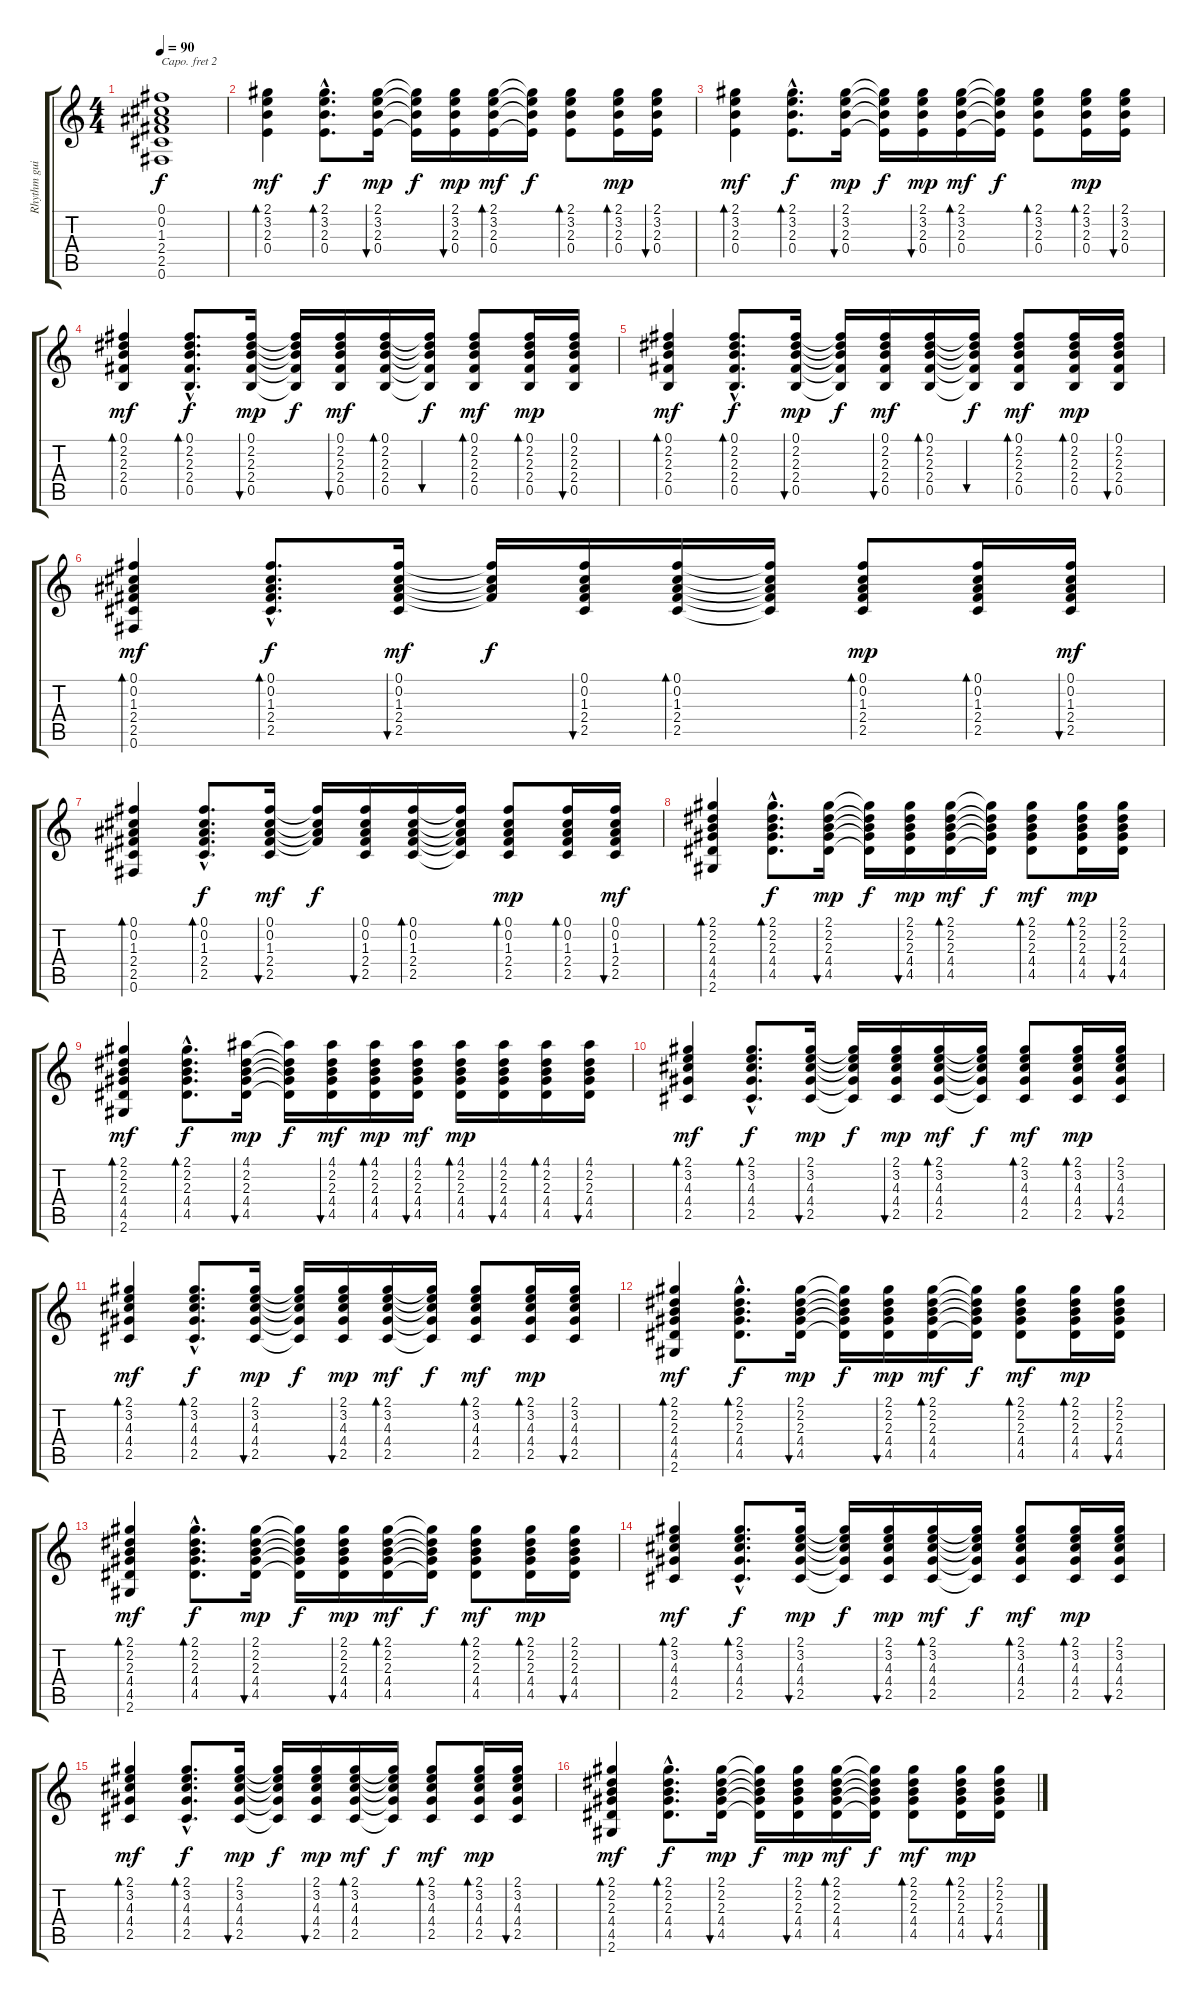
\track ("Rhythm guitar" "Rhythm gui") {instrument acousticguitarsteel}
\staff {score tabs}
\capo 2
\tuning (E4 B3 G3 D3 A2 E2) {hide}
\ts (4 4)
\tempo 90
\clef g2
\ks c
(0.1{t} 0.2{t} 1.3{t} 2.4{t} 2.5{t} 0.6{t}).1{dy f} |
(2.1 3.2 2.3 0.4).4{bd 30 dy mf} (2.1{hac} 3.2{hac} 2.3{hac} 0.4{hac}).8{d bd 30 dy f} (2.1 3.2 2.3 0.4).16{bu 30 dy mp} (2.1{t} 3.2{t} 2.3{t} 0.4{t}).16{dy f} (2.1 3.2 2.3 0.4).16{bu 30 dy mp} (2.1 3.2 2.3 0.4).16{bd 30 dy mf} (2.1{t} 3.2{t} 2.3{t} 0.4{t}).16{dy f} (2.1 3.2 2.3 0.4).8{bd 30} (2.1 3.2 2.3 0.4).16{bd 30 dy mp} (2.1 3.2 2.3 0.4).16{bu 30} |
(2.1 3.2 2.3 0.4).4{bd 30 dy mf} (2.1{hac} 3.2{hac} 2.3{hac} 0.4{hac}).8{d bd 30 dy f} (2.1 3.2 2.3 0.4).16{bu 30 dy mp} (2.1{t} 3.2{t} 2.3{t} 0.4{t}).16{dy f} (2.1 3.2 2.3 0.4).16{bu 30 dy mp} (2.1 3.2 2.3 0.4).16{bd 30 dy mf} (2.1{t} 3.2{t} 2.3{t} 0.4{t}).16{dy f} (2.1 3.2 2.3 0.4).8{bd 30} (2.1 3.2 2.3 0.4).16{bd 30 dy mp} (2.1 3.2 2.3 0.4).16{bu 30} |
(0.1 2.2 2.3 2.4 0.5).4{bd 30 dy mf} (0.1{hac} 2.2{hac} 2.3{hac} 2.4{hac} 0.5{hac}).8{d bd 30 dy f} (0.1 2.2 2.3 2.4 0.5).16{bu 30 dy mp} (0.1{t} 2.2{t} 2.3{t} 2.4{t} 0.5{t}).16{dy f} (0.1 2.2 2.3 2.4 0.5).16{bu 30 dy mf} (0.1 2.2 2.3 2.4 0.5).16{bd 30} (0.1{t} 2.2{t} 2.3{t} 2.4{t} 0.5{t}).16{bu 30 dy f} (0.1 2.2 2.3 2.4 0.5).8{bd 30 dy mf} (0.1 2.2 2.3 2.4 0.5).16{bd 30 dy mp} (0.1 2.2 2.3 2.4 0.5).16{bu 30} |
(0.1 2.2 2.3 2.4 0.5).4{bd 30 dy mf} (0.1{hac} 2.2{hac} 2.3{hac} 2.4{hac} 0.5{hac}).8{d bd 30 dy f} (0.1 2.2 2.3 2.4 0.5).16{bu 30 dy mp} (0.1{t} 2.2{t} 2.3{t} 2.4{t} 0.5{t}).16{dy f} (0.1 2.2 2.3 2.4 0.5).16{bu 30 dy mf} (0.1 2.2 2.3 2.4 0.5).16{bd 30} (0.1{t} 2.2{t} 2.3{t} 2.4{t} 0.5{t}).16{bu 30 dy f} (0.1 2.2 2.3 2.4 0.5).8{bd 30 dy mf} (0.1 2.2 2.3 2.4 0.5).16{bd 30 dy mp} (0.1 2.2 2.3 2.4 0.5).16{bu 30} |
(0.1 0.2 1.3 2.4 2.5 0.6).4{bd 30 dy mf} (0.1{hac} 0.2{hac} 1.3{hac} 2.4{hac} 2.5{hac}).8{d bd 30 dy f} (0.1 0.2 1.3 2.4 2.5).16{bu 30 dy mf} (0.1{t} 0.2{t} 1.3{t} 2.4{t}).16{dy f} (0.1 0.2 1.3 2.4 2.5).16{bu 30} (0.1 0.2 1.3 2.4 2.5).16{bd 30} (0.1{t} 0.2{t} 1.3{t} 2.4{t} 2.5{t}).16 (0.1 0.2 1.3 2.4 2.5).8{bd 30 dy mp} (0.1 0.2 1.3 2.4 2.5).16{bd 30} (0.1 0.2 1.3 2.4 2.5).16{bu 30 dy mf} |
(0.1 0.2 1.3 2.4 2.5 0.6).4{bd 30} (0.1{hac} 0.2{hac} 1.3{hac} 2.4{hac} 2.5{hac}).8{d bd 30 dy f} (0.1 0.2 1.3 2.4 2.5).16{bu 30 dy mf} (0.1{t} 0.2{t} 1.3{t} 2.4{t}).16{dy f} (0.1 0.2 1.3 2.4 2.5).16{bu 30} (0.1 0.2 1.3 2.4 2.5).16{bd 30} (0.1{t} 0.2{t} 1.3{t} 2.4{t} 2.5{t}).16 (0.1 0.2 1.3 2.4 2.5).8{bd 30 dy mp} (0.1 0.2 1.3 2.4 2.5).16{bd 30} (0.1 0.2 1.3 2.4 2.5).16{bu 30 dy mf} |
(2.1 2.2 2.3 4.4 4.5 2.6).4{bd 30} (2.1{hac} 2.2{hac} 2.3{hac} 4.4{hac} 4.5{hac}).8{d bd 30 dy f} (2.1 2.2 2.3 4.4 4.5).16{bu 30 dy mp} (2.1{t} 2.2{t} 2.3{t} 4.4{t} 4.5{t}).16{dy f} (2.1 2.2 2.3 4.4 4.5).16{bu 30 dy mp} (2.1 2.2 2.3 4.4 4.5).16{bd 30 dy mf} (2.1{t} 2.2{t} 2.3{t} 4.4{t} 4.5{t}).16{dy f} (2.1 2.2 2.3 4.4 4.5).8{bd 30 dy mf} (2.1 2.2 2.3 4.4 4.5).16{bd 30 dy mp} (2.1 2.2 2.3 4.4 4.5).16{bu 30} |
(2.1 2.2 2.3 4.4 4.5 2.6).4{bd 30 dy mf} (2.1{hac} 2.2{hac} 2.3{hac} 4.4{hac} 4.5{hac}).8{d bd 30 dy f} (4.1 2.2 2.3 4.4 4.5).16{bu 30 dy mp} (4.1{t} 2.2{t} 2.3{t} 4.4{t} 4.5{t}).16{dy f} (4.1 2.2 2.3 4.4 4.5).16{bu 30 dy mf} (4.1 2.2 2.3 4.4 4.5).16{bd 30 dy mp} (4.1 2.2 2.3 4.4 4.5).16{bu 30 dy mf} (4.1 2.2 2.3 4.4 4.5).16{bd 30 dy mp} (4.1 2.2 2.3 4.4 4.5).16{bu 30} (4.1 2.2 2.3 4.4 4.5).16{bd 30} (4.1 2.2 2.3 4.4 4.5).16{bu 30} |
(2.1 3.2 4.3 4.4 2.5).4{bd 30 dy mf} (2.1{hac} 3.2{hac} 4.3{hac} 4.4{hac} 2.5{hac}).8{d bd 30 dy f} (2.1 3.2 4.3 4.4 2.5).16{bu 30 dy mp} (2.1{t} 3.2{t} 4.3{t} 4.4{t} 2.5{t}).16{dy f} (2.1 3.2 4.3 4.4 2.5).16{bu 30 dy mp} (2.1 3.2 4.3 4.4 2.5).16{bd 30 dy mf} (2.1{t} 3.2{t} 4.3{t} 4.4{t} 2.5{t}).16{dy f} (2.1 3.2 4.3 4.4 2.5).8{bd 30 dy mf} (2.1 3.2 4.3 4.4 2.5).16{bd 30 dy mp} (2.1 3.2 4.3 4.4 2.5).16{bu 30} |
(2.1 3.2 4.3 4.4 2.5).4{bd 30 dy mf} (2.1{hac} 3.2{hac} 4.3{hac} 4.4{hac} 2.5{hac}).8{d bd 30 dy f} (2.1 3.2 4.3 4.4 2.5).16{bu 30 dy mp} (2.1{t} 3.2{t} 4.3{t} 4.4{t} 2.5{t}).16{dy f} (2.1 3.2 4.3 4.4 2.5).16{bu 30 dy mp} (2.1 3.2 4.3 4.4 2.5).16{bd 30 dy mf} (2.1{t} 3.2{t} 4.3{t} 4.4{t} 2.5{t}).16{dy f} (2.1 3.2 4.3 4.4 2.5).8{bd 30 dy mf} (2.1 3.2 4.3 4.4 2.5).16{bd 30 dy mp} (2.1 3.2 4.3 4.4 2.5).16{bu 30} |
(2.1 2.2 2.3 4.4 4.5 2.6).4{bd 30 dy mf} (2.1{hac} 2.2{hac} 2.3{hac} 4.4{hac} 4.5{hac}).8{d bd 30 dy f} (2.1 2.2 2.3 4.4 4.5).16{bu 30 dy mp} (2.1{t} 2.2{t} 2.3{t} 4.4{t} 4.5{t}).16{dy f} (2.1 2.2 2.3 4.4 4.5).16{bu 30 dy mp} (2.1 2.2 2.3 4.4 4.5).16{bd 30 dy mf} (2.1{t} 2.2{t} 2.3{t} 4.4{t} 4.5{t}).16{dy f} (2.1 2.2 2.3 4.4 4.5).8{bd 30 dy mf} (2.1 2.2 2.3 4.4 4.5).16{bd 30 dy mp} (2.1 2.2 2.3 4.4 4.5).16{bu 30} |
(2.1 2.2 2.3 4.4 4.5 2.6).4{bd 30 dy mf} (2.1{hac} 2.2{hac} 2.3{hac} 4.4{hac} 4.5{hac}).8{d bd 30 dy f} (2.1 2.2 2.3 4.4 4.5).16{bu 30 dy mp} (2.1{t} 2.2{t} 2.3{t} 4.4{t} 4.5{t}).16{dy f} (2.1 2.2 2.3 4.4 4.5).16{bu 30 dy mp} (2.1 2.2 2.3 4.4 4.5).16{bd 30 dy mf} (2.1{t} 2.2{t} 2.3{t} 4.4{t} 4.5{t}).16{dy f} (2.1 2.2 2.3 4.4 4.5).8{bd 30 dy mf} (2.1 2.2 2.3 4.4 4.5).16{bd 30 dy mp} (2.1 2.2 2.3 4.4 4.5).16{bu 30} |
(2.1 3.2 4.3 4.4 2.5).4{bd 30 dy mf} (2.1{hac} 3.2{hac} 4.3{hac} 4.4{hac} 2.5{hac}).8{d bd 30 dy f} (2.1 3.2 4.3 4.4 2.5).16{bu 30 dy mp} (2.1{t} 3.2{t} 4.3{t} 4.4{t} 2.5{t}).16{dy f} (2.1 3.2 4.3 4.4 2.5).16{bu 30 dy mp} (2.1 3.2 4.3 4.4 2.5).16{bd 30 dy mf} (2.1{t} 3.2{t} 4.3{t} 4.4{t} 2.5{t}).16{dy f} (2.1 3.2 4.3 4.4 2.5).8{bd 30 dy mf} (2.1 3.2 4.3 4.4 2.5).16{bd 30 dy mp} (2.1 3.2 4.3 4.4 2.5).16{bu 30} |
(2.1 3.2 4.3 4.4 2.5).4{bd 30 dy mf} (2.1{hac} 3.2{hac} 4.3{hac} 4.4{hac} 2.5{hac}).8{d bd 30 dy f} (2.1 3.2 4.3 4.4 2.5).16{bu 30 dy mp} (2.1{t} 3.2{t} 4.3{t} 4.4{t} 2.5{t}).16{dy f} (2.1 3.2 4.3 4.4 2.5).16{bu 30 dy mp} (2.1 3.2 4.3 4.4 2.5).16{bd 30 dy mf} (2.1{t} 3.2{t} 4.3{t} 4.4{t} 2.5{t}).16{dy f} (2.1 3.2 4.3 4.4 2.5).8{bd 30 dy mf} (2.1 3.2 4.3 4.4 2.5).16{bd 30 dy mp} (2.1 3.2 4.3 4.4 2.5).16{bu 30} |
(2.1 2.2 2.3 4.4 4.5 2.6).4{bd 30 dy mf} (2.1{hac} 2.2{hac} 2.3{hac} 4.4{hac} 4.5{hac}).8{d bd 30 dy f} (2.1 2.2 2.3 4.4 4.5).16{bu 30 dy mp} (2.1{t} 2.2{t} 2.3{t} 4.4{t} 4.5{t}).16{dy f} (2.1 2.2 2.3 4.4 4.5).16{bu 30 dy mp} (2.1 2.2 2.3 4.4 4.5).16{bd 30 dy mf} (2.1{t} 2.2{t} 2.3{t} 4.4{t} 4.5{t}).16{dy f} (2.1 2.2 2.3 4.4 4.5).8{bd 30 dy mf} (2.1 2.2 2.3 4.4 4.5).16{bd 30 dy mp} (2.1 2.2 2.3 4.4 4.5).16{bu 30}
